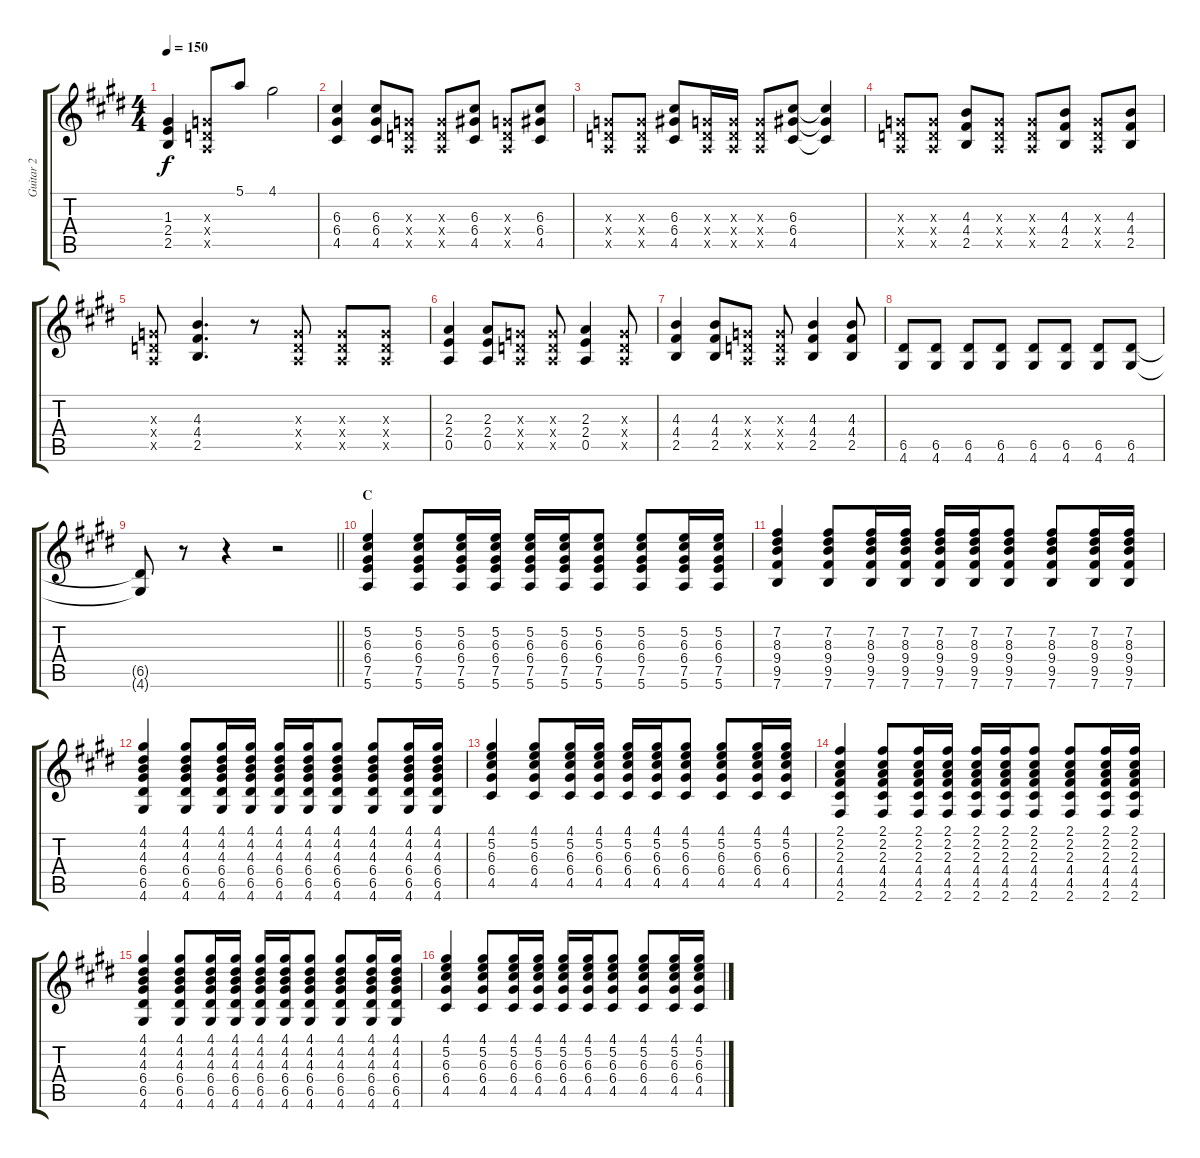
\track ("Guitar 2" "Guitar 2") {instrument overdrivenguitar}
\staff {score tabs}
\tuning (E4 B3 G3 D3 A2 E2) {hide}
\ts (4 4)
\tempo 150
\clef g2
\ks c#minor
(1.3{t} 2.4{t} 2.5{t}).4{dy f} (0.3{x} 0.4{x} 0.5{x}).8 5.1.8 4.1.2 |
(6.3 6.4 4.5).4 (6.3 6.4 4.5).8 (0.3{x} 0.4{x} 0.5{x}).8 (0.3{x} 0.4{x} 0.5{x}).8 (6.3 6.4 4.5).8 (0.3{x} 0.4{x} 0.5{x}).8 (6.3 6.4 4.5).8 |
(0.3{x} 0.4{x} 0.5{x}).8 (0.3{x} 0.4{x} 0.5{x}).8 (6.3 6.4 4.5).8 (0.3{x} 0.4{x} 0.5{x}).16 (0.3{x} 0.4{x} 0.5{x}).16 (0.3{x} 0.4{x} 0.5{x}).8 (6.3 6.4 4.5).8 (6.3{t} 6.4{t} 4.5{t}).4 |
(0.3{x} 0.4{x} 0.5{x}).8 (0.3{x} 0.4{x} 0.5{x}).8 (4.3 4.4 2.5).8 (0.3{x} 0.4{x} 0.5{x}).8 (0.3{x} 0.4{x} 0.5{x}).8 (4.3 4.4 2.5).8 (0.3{x} 0.4{x} 0.5{x}).8 (4.3 4.4 2.5).8 |
(0.3{x} 0.4{x} 0.5{x}).8 (4.3 4.4 2.5).4{d} r.8 (0.3{x} 0.4{x} 0.5{x}).8 (0.3{x} 0.4{x} 0.5{x}).8 (0.3{x} 0.4{x} 0.5{x}).8 |
(2.3 2.4 0.5).4 (2.3 2.4 0.5).8 (0.3{x} 0.4{x} 0.5{x}).8 (0.3{x} 0.4{x} 0.5{x}).8 (2.3 2.4 0.5).4 (0.3{x} 0.4{x} 0.5{x}).8 |
(4.3 4.4 2.5).4 (4.3 4.4 2.5).8 (0.3{x} 0.4{x} 0.5{x}).8 (0.3{x} 0.4{x} 0.5{x}).8 (4.3 4.4 2.5).4 (4.3 4.4 2.5).8 |
(6.5 4.6).8 (6.5 4.6).8 (6.5 4.6).8 (6.5 4.6).8 (6.5 4.6).8 (6.5 4.6).8 (6.5 4.6).8 (6.5 4.6).8 |
\barLineRight lightlight
(6.5{t} 4.6{t}).8 r.8 r.4 r.2 |
\section ("" "C")
(5.2 6.3 6.4 7.5 5.6).4 (5.2 6.3 6.4 7.5 5.6).8 (5.2 6.3 6.4 7.5 5.6).16 (5.2 6.3 6.4 7.5 5.6).16 (5.2 6.3 6.4 7.5 5.6).16 (5.2 6.3 6.4 7.5 5.6).16 (5.2 6.3 6.4 7.5 5.6).8 (5.2 6.3 6.4 7.5 5.6).8 (5.2 6.3 6.4 7.5 5.6).16 (5.2 6.3 6.4 7.5 5.6).16 |
(7.2 8.3 9.4 9.5 7.6).4 (7.2 8.3 9.4 9.5 7.6).8 (7.2 8.3 9.4 9.5 7.6).16 (7.2 8.3 9.4 9.5 7.6).16 (7.2 8.3 9.4 9.5 7.6).16 (7.2 8.3 9.4 9.5 7.6).16 (7.2 8.3 9.4 9.5 7.6).8 (7.2 8.3 9.4 9.5 7.6).8 (7.2 8.3 9.4 9.5 7.6).16 (7.2 8.3 9.4 9.5 7.6).16 |
(4.1 4.2 4.3 6.4 6.5 4.6).4 (4.1 4.2 4.3 6.4 6.5 4.6).8 (4.1 4.2 4.3 6.4 6.5 4.6).16 (4.1 4.2 4.3 6.4 6.5 4.6).16 (4.1 4.2 4.3 6.4 6.5 4.6).16 (4.1 4.2 4.3 6.4 6.5 4.6).16 (4.1 4.2 4.3 6.4 6.5 4.6).8 (4.1 4.2 4.3 6.4 6.5 4.6).8 (4.1 4.2 4.3 6.4 6.5 4.6).16 (4.1 4.2 4.3 6.4 6.5 4.6).16 |
(4.1 5.2 6.3 6.4 4.5).4 (4.1 5.2 6.3 6.4 4.5).8 (4.1 5.2 6.3 6.4 4.5).16 (4.1 5.2 6.3 6.4 4.5).16 (4.1 5.2 6.3 6.4 4.5).16 (4.1 5.2 6.3 6.4 4.5).16 (4.1 5.2 6.3 6.4 4.5).8 (4.1 5.2 6.3 6.4 4.5).8 (4.1 5.2 6.3 6.4 4.5).16 (4.1 5.2 6.3 6.4 4.5).16 |
(2.1 2.2 2.3 4.4 4.5 2.6).4 (2.1 2.2 2.3 4.4 4.5 2.6).8 (2.1 2.2 2.3 4.4 4.5 2.6).16 (2.1 2.2 2.3 4.4 4.5 2.6).16 (2.1 2.2 2.3 4.4 4.5 2.6).16 (2.1 2.2 2.3 4.4 4.5 2.6).16 (2.1 2.2 2.3 4.4 4.5 2.6).8 (2.1 2.2 2.3 4.4 4.5 2.6).8 (2.1 2.2 2.3 4.4 4.5 2.6).16 (2.1 2.2 2.3 4.4 4.5 2.6).16 |
(4.1 4.2 4.3 6.4 6.5 4.6).4 (4.1 4.2 4.3 6.4 6.5 4.6).8 (4.1 4.2 4.3 6.4 6.5 4.6).16 (4.1 4.2 4.3 6.4 6.5 4.6).16 (4.1 4.2 4.3 6.4 6.5 4.6).16 (4.1 4.2 4.3 6.4 6.5 4.6).16 (4.1 4.2 4.3 6.4 6.5 4.6).8 (4.1 4.2 4.3 6.4 6.5 4.6).8 (4.1 4.2 4.3 6.4 6.5 4.6).16 (4.1 4.2 4.3 6.4 6.5 4.6).16 |
(4.1 5.2 6.3 6.4 4.5).4 (4.1 5.2 6.3 6.4 4.5).8 (4.1 5.2 6.3 6.4 4.5).16 (4.1 5.2 6.3 6.4 4.5).16 (4.1 5.2 6.3 6.4 4.5).16 (4.1 5.2 6.3 6.4 4.5).16 (4.1 5.2 6.3 6.4 4.5).8 (4.1 5.2 6.3 6.4 4.5).8 (4.1 5.2 6.3 6.4 4.5).16 (4.1 5.2 6.3 6.4 4.5).16
